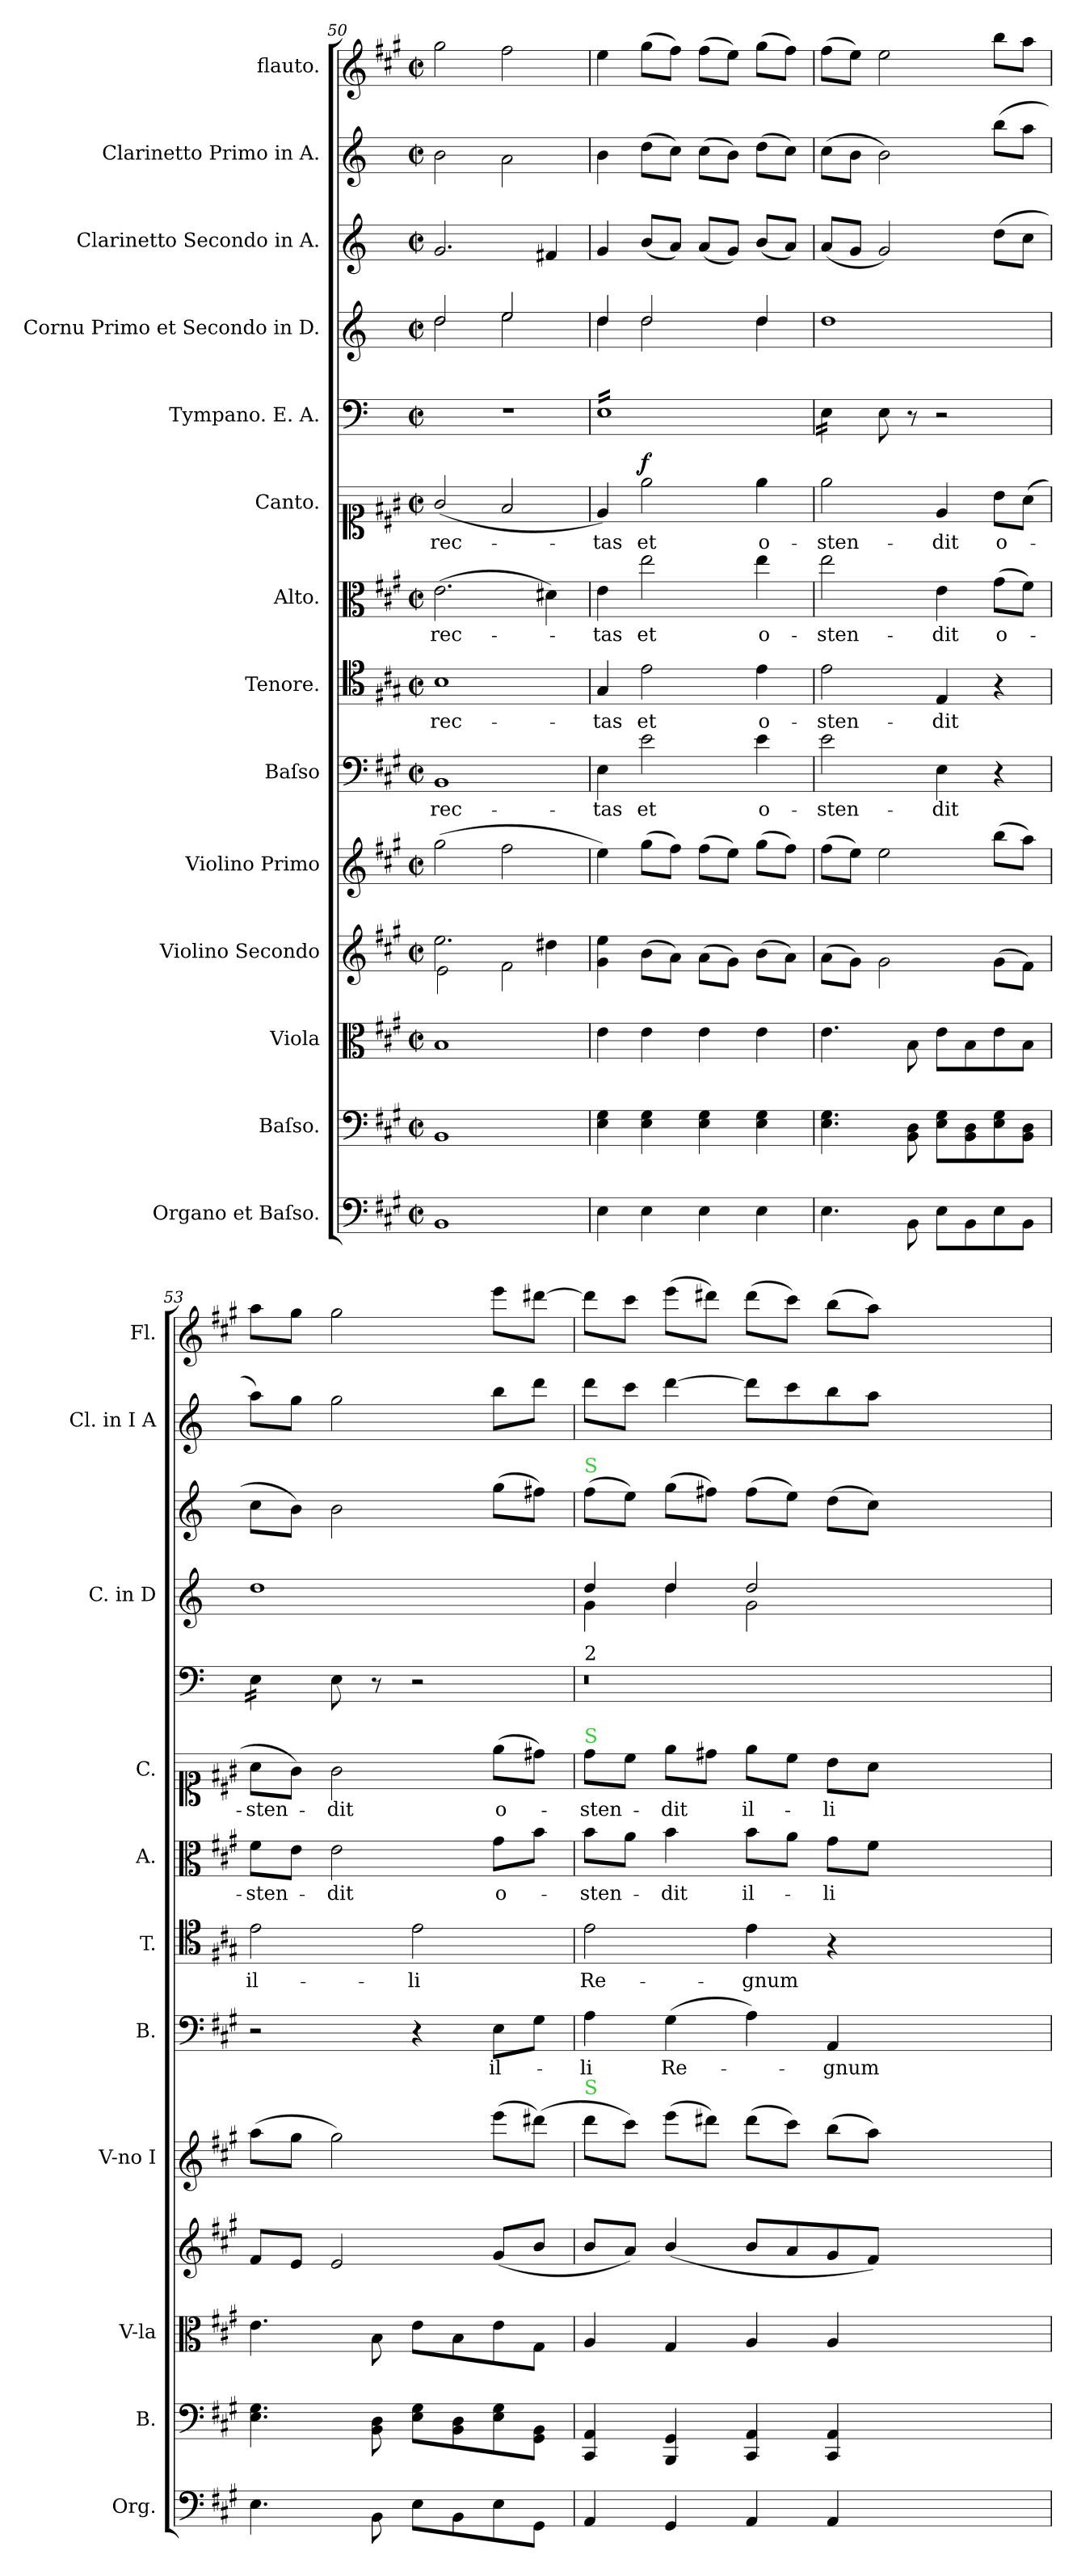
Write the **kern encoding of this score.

**kern	**kern	**kern	**kern	**kern	**kern	**text	**kern	**text	**kern	**text	**kern	**text	**dynam	**kern	**kern	**kern	**kern	**kern
*part14	*part13	*part12	*part11	*part10	*part9	*part9	*part8	*part8	*part7	*part7	*part6	*part6	*part6	*part5	*part4	*part3	*part2	*part1
*staff14	*staff13	*staff12	*staff11	*staff10	*staff9	*staff9	*staff8	*staff8	*staff7	*staff7	*staff6	*staff6	*staff6	*staff5	*staff4	*staff3	*staff2	*staff1
*I"Organo et Baſso.	*I"Baſso.	*I"Viola	*I"Violino Secondo	*I"Violino Primo	*I"Baſso	*	*I"Tenore.	*	*I"Alto.	*	*I"Canto.	*	*	*I"Tympano. E. A.	*I"Cornu Primo et Secondo in D.	*I"Clarinetto Secondo in A.	*I"Clarinetto Primo in A.	*I"flauto.
*I'Org.	*I'B.	*I'V-la	*	*I'V-no I	*I'B.	*	*I'T.	*	*I'A.	*	*I'C.	*	*	*	*I'C. in D	*	*I'Cl. in I A	*I'Fl.
*clefF4	*clefF4	*clefC3	*clefG2	*clefG2	*clefF4	*	*clefC4	*	*clefC3	*	*clefC1	*	*	*clefF4	*clefG2	*clefG2	*clefG2	*clefG2
*	*	*	*	*	*	*	*	*	*	*	*	*	*	*	*ITrd6c10	*ITrd2c3	*ITrd2c3	*
*k[f#c#g#]	*k[f#c#g#]	*k[f#c#g#]	*k[f#c#g#]	*k[f#c#g#]	*k[f#c#g#]	*	*k[f#c#g#]	*	*k[f#c#g#]	*	*k[f#c#g#]	*	*	*k[]	*k[f#c#]	*k[f#c#g#]	*k[f#c#g#]	*k[f#c#g#]
*M2/2	*M2/2	*M2/2	*M2/2	*M2/2	*M2/2	*	*M2/2	*	*M2/2	*	*M2/2	*	*	*M2/2	*M2/2	*M2/2	*M2/2	*M2/2
*met(c|)	*met(c|)	*met(c|)	*met(c|)	*met(c|)	*met(c|)	*	*met(c|)	*	*met(c|)	*	*met(c|)	*	*	*met(c|)	*met(c|)	*met(c|)	*met(c|)	*met(c|)
=50	=50	=50	=50	=50	=50	=50	=50	=50	=50	=50	=50	=50	=50	=50	=50	=50	=50	=50
*	*	*	*^	*	*	*	*	*	*	*	*	*	*	*	*^	*	*	*
1BB	1BB	1B	2.ee\	2e\	(2gg#\	1BB	rec-	1B	rec-	(2.e\	rec-	(>2g#/	rec-	.	1r	2e/	2e\	2.e/	2g#\	2gg#\
.	.	.	.	2f#\	2ff#\	.	.	.	.	.	.	2f#/	.	.	.	2f#/	2f#\	.	2f#\	2ff#\
.	.	.	4dd#X\	.	.	.	.	.	.	4d#X\)	.	.	.	.	.	.	.	4d#X/	.	.
*	*	*	*v	*v	*	*	*	*	*	*	*	*	*	*	*	*	*	*	*	*
=51	=51	=51	=51	=51	=51	=51	=51	=51	=51	=51	=51	=51	=51	=51	=51	=51	=51	=51	=51
*	*	*	*	*	*	*	*	*	*	*	*	*	*	*tremolo	*	*	*	*	*
4E\	4E\ 4G#\	4e\	4g#\ 4ee\	4ee\)	4E\	-tas	4G#/	-tas	4e\	-tas	4e/)	-tas	.	16E/LL	4e/	4e\	4e/	4g#\	4ee\
.	.	.	.	.	.	.	.	.	.	.	.	.	.	16E/	.	.	.	.	.
.	.	.	.	.	.	.	.	.	.	.	.	.	.	16E/	.	.	.	.	.
.	.	.	.	.	.	.	.	.	.	.	.	.	.	16E/	.	.	.	.	.
!	!	!	!	!	!	!	!	!	!	!	!	!	!LO:DY:a	!	!	!	!	!	!
4E\	4E\ 4G#\	4e\	(8b\L	(8gg#\L	2e\	et	2e\	et	2ee\	et	2ee\	et	f	16E/	2e/	2e\	(8g#/L	(8b\L	(8gg#\L
.	.	.	.	.	.	.	.	.	.	.	.	.	.	16E/	.	.	.	.	.
.	.	.	8a\J)	8ff#\J)	.	.	.	.	.	.	.	.	.	16E/	.	.	8f#/J)	8a\J)	8ff#\J)
.	.	.	.	.	.	.	.	.	.	.	.	.	.	16E/	.	.	.	.	.
4E\	4E\ 4G#\	4e\	(8a\L	(8ff#\L	.	.	.	.	.	.	.	.	.	16E/	.	.	(8f#/L	(8a\L	(8ff#\L
.	.	.	.	.	.	.	.	.	.	.	.	.	.	16E/	.	.	.	.	.
.	.	.	8g#\J)	8ee\J)	.	.	.	.	.	.	.	.	.	16E/	.	.	8e/J)	8g#\J)	8ee\J)
.	.	.	.	.	.	.	.	.	.	.	.	.	.	16E/	.	.	.	.	.
4E\	4E\ 4G#\	4e\	(8b\L	(8gg#\L	4e\	o-	4e\	o-	4ee\	o-	4ee\	o-	.	16E/	4e/	4e\	(8g#/L	(8b\L	(8gg#\L
.	.	.	.	.	.	.	.	.	.	.	.	.	.	16E/	.	.	.	.	.
.	.	.	8a\J)	8ff#\J)	.	.	.	.	.	.	.	.	.	16E/	.	.	8f#/J)	8a\J)	8ff#\J)
.	.	.	.	.	.	.	.	.	.	.	.	.	.	16E/JJ	.	.	.	.	.
*	*	*	*	*	*	*	*	*	*	*	*	*	*	*	*v	*v	*	*	*
=52	=52	=52	=52	=52	=52	=52	=52	=52	=52	=52	=52	=52	=52	=52	=52	=52	=52	=52
4.E\	4.E\ 4.G#\	4.e\	(8a\L	(8ff#\L	2e\	-sten-	2e\	-sten-	2ee\	-sten-	2ee\	-sten-	.	16E\LL	1e	(8f#/L	(8a\L	(8ff#\L
.	.	.	.	.	.	.	.	.	.	.	.	.	.	16E\	.	.	.	.
.	.	.	8g#\J)	8ee\J)	.	.	.	.	.	.	.	.	.	16E\	.	8e/J	8g#\J	8ee\J)
.	.	.	.	.	.	.	.	.	.	.	.	.	.	16E\JJ	.	.	.	.
*	*	*	*	*	*	*	*	*	*	*	*	*	*	*Xtremolo	*	*	*	*
.	.	.	2g#\	2ee\	.	.	.	.	.	.	.	.	.	8E\	.	2e/)	2g#\)	2ee\
8BB\	8BB\ 8D\	8B\	.	.	.	.	.	.	.	.	.	.	.	8r	.	.	.	.
8E\L	8E\ 8G#\L	8e\L	.	.	4E\	-dit	4E/	-dit	4e\	-dit	4e/	-dit	.	2r	.	.	.	.
8BB\	8BB\ 8D\	8B\	.	.	.	.	.	.	.	.	.	.	.	.	.	.	.	.
8E\	8E\ 8G#\	8e\	(8g#\L	(8bb\L	4r	.	4r	.	(8g#\L	o-	8b\L	o-	.	.	.	(8b\L	(8gg#\L	8bb\L
8BB\J	8BB\ 8D\J	8B\J	8f#\J)	8aa\J)	.	.	.	.	8f#\J)	.	(8a\J	.	.	.	.	8a\J	8ff#\J	8aa\J
=53	=53	=53	=53	=53	=53	=53	=53	=53	=53	=53	=53	=53	=53	=53	=53	=53	=53	=53
*	*	*	*	*	*	*	*	*	*	*	*	*	*	*tremolo	*	*	*	*
4.E\	4.E\ 4.G#\	4.e\	8f#/L	(8aa\L	2r	.	2e\	il-	8f#\L	-sten-	8a\L	-sten-	.	16E\LL	1e	8a\L	8ff#\L)	8aa\L
.	.	.	.	.	.	.	.	.	.	.	.	.	.	16E\	.	.	.	.
.	.	.	8e/J	8gg#\J	.	.	.	.	8e\J	.	8g#\J)	.	.	16E\	.	8g#\J)	8ee\J	8gg#\J
.	.	.	.	.	.	.	.	.	.	.	.	.	.	16E\JJ	.	.	.	.
*	*	*	*	*	*	*	*	*	*	*	*	*	*	*Xtremolo	*	*	*	*
.	.	.	2e/	2gg#\)	.	.	.	.	2e\	-dit	2g#\	-dit	.	8E\	.	2g#\	2ee\	2gg#\
8BB\	8BB\ 8D\	8B\	.	.	.	.	.	.	.	.	.	.	.	8r	.	.	.	.
8E\L	8E\ 8G#\L	8e\L	.	.	4r	.	2e\	-li	.	.	.	.	.	2r	.	.	.	.
8BB\	8BB\ 8D\	8B\	.	.	.	.	.	.	.	.	.	.	.	.	.	.	.	.
!	!	!	!	!	!	!	!	!	!	!LO:LY:i	!	!LO:LY:i	!	!	!	!	!	!
8E\	8E\ 8G#\	8e\	(8g#/L	(8eee\L	8E\L	il-	.	.	8g#\L	o-	(8ee\L	o-	.	.	.	(8ee\L	8gg#\L	8eee\L
8GG#\J	8GG#\ 8BB\J	8G#\J	8b/J	(8ddd#X\J)	8G#\J	.	.	.	8b\J	.	8dd#X\J)	.	.	.	.	8dd#X\J)	8bb\J	[8ddd#X\J
=54	=54	=54	=54	=54	=54	=54	=54	=54	=54	=54	=54	=54	=54	=54	=54	=54	=54	=54
!	!	!	!	!	!	!	!	!	!	!	!	!	!	!	!	!LO:TX:a:color=limegreen:t=S	!	!
!	!	!	!	!	!	!	!	!	!	!	!	!	!	!LO:TX:a:t=2	!	!	!	!
!	!	!	!	!	!	!	!	!	!	!	!LO:TX:a:color=limegreen:t=S	!	!	!	!	!	!	!
!	!	!	!	!LO:TX:a:color=limegreen:t=S	!	!	!	!	!	!	!	!	!	!	!	!	!	!
!	!	!	!	!	!	!	!	!	!	!LO:LY:i	!	!LO:LY:i	!	!	!	!	!	!
*	*	*	*	*	*	*	*	*	*	*	*	*	*	*	*^	*	*	*
4AA/	4CC#/ 4AA/	4A/	8b/L	8ddd\L	4A\	-li	2e\	Re-	8b\L	-sten-	8dd\L	-sten-	.	0r	4e/	4A\	(8dd\L	8bb\L	8ddd#\L]
.	.	.	8a/J)	8ccc#\J)	.	.	.	.	8a\J	.	8cc#\J	.	.	.	.	.	8cc#\J)	8aa\J	8ccc#\J
!	!	!	!	!	!	!	!	!	!	!LO:LY:i	!	!LO:LY:i	!	!	!	!	!	!	!
4GG#/	4BBB/ 4GG#/	4G#/	(4b/	(8eee\L	(4G#\	Re-	.	.	4b\	-dit	8ee\L	-dit	.	.	4e/	4e\	(8ee\L	[4bb\	(8eee\L
.	.	.	.	8ddd#X\J)	.	.	.	.	.	.	8dd#X\J	.	.	.	.	.	8dd#X\J)	.	8ddd#X\J)
4AA/	4CC#/ 4AA/	4A/	8b/L	(8ddd#\L	4A\)	.	4e\	-gnum	8b\L	il-	8ee\L	il-	.	.	2e/	2A\	(8dd#\L	8bb\L]	(8ddd#\L
.	.	.	8a/	8ccc#\J)	.	.	.	.	8a\J	.	8cc#\J	.	.	.	.	.	8cc#\J)	8aa\	8ccc#\J)
4AA/	4CC#/ 4AA/	4A/	8g#/	(8bb\L	4AA/	-gnum	4r	.	8g#\L	-li	8b\L	-li	.	.	.	.	(8b\L	8gg#\	(8bb\L
.	.	.	8f#/J)	8aa\J)	.	.	.	.	8f#\J	.	8a\J	.	.	.	.	.	8a\J)	8ff#\J	8aa\J)
1ryy	1ryy	1ryy	1ryy	1ryy	1ryy	.	1ryy	.	1ryy	.	1ryy	.	.	.	1ryy	1ryy	1ryy	1ryy	1ryy
*	*	*	*	*	*	*	*	*	*	*	*	*	*	*	*v	*v	*	*	*
=	=	=	=	=	=	=	=	=	=	=	=	=	=	=	=	=	=	=
*-	*-	*-	*-	*-	*-	*-	*-	*-	*-	*-	*-	*-	*-	*-	*-	*-	*-	*-
